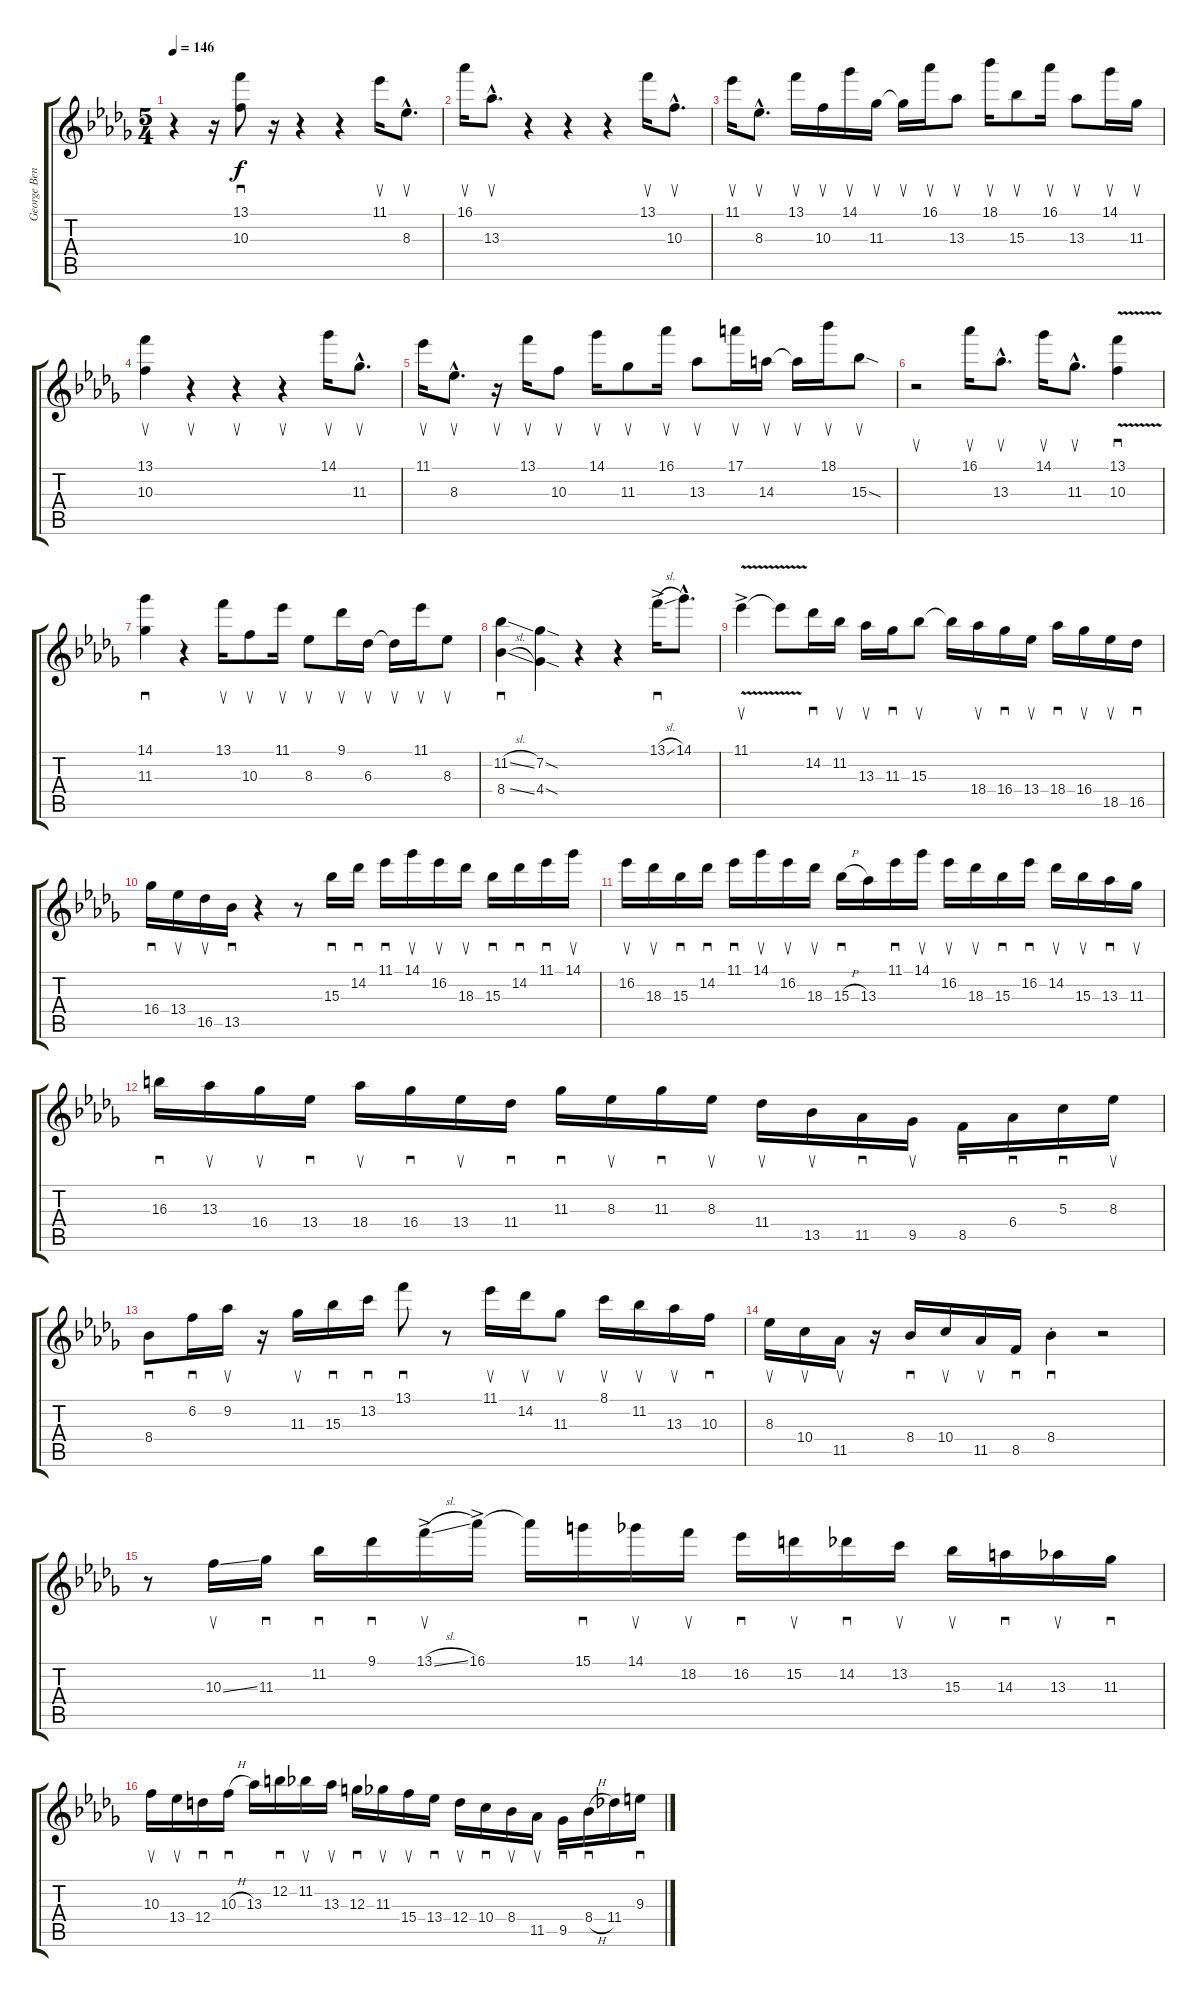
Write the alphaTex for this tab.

\track ("George Benson Lead Guitar" "George Ben") {instrument electricguitarjazz}
\staff {score tabs}
\tuning (E4 B3 G3 D3 A2 E2) {hide}
\ts (5 4)
\tempo 146
\clef g2
\ks db
r.4{dy f} r.16 (13.1 10.3).8{sd} r.16 r.4 r.4 11.1.16{su} 8.3{hac}.8{d su} |
16.1.16{su} 13.3{hac}.8{d su} r.4 r.4 r.4 13.1.16{su} 10.3{hac}.8{d su} |
11.1.16{su} 8.3{hac}.8{d su} 13.1.16{su} 10.3.16{su} 14.1.16{su} 11.3.16{su} 11.3{t}.16{su} 16.1.16{su} 13.3.8{su} 18.1.16{su} 15.3.8{su} 16.1.16{su} 13.3.8{su} 14.1.16{su} 11.3.16{su} |
(13.1 10.3).4{su} r.4{su} r.4{su} r.4{su} 14.1.16{su} 11.3{hac}.8{d su} |
11.1.16{su} 8.3{hac}.8{d su} r.16{su} 13.1.16{su} 10.3.8{su} 14.1.16{su} 11.3.8{su} 16.1.16{su} 13.3.8{su} 17.1.16{su} 14.3.16{su} 14.3{t}.16{su} 18.1.16{su} 15.3{sod}.8{su} |
r.2{su} 16.1.16{su} 13.3{hac}.8{d su} 14.1.16{su} 11.3{hac}.8{d su} (13.1{v} 10.3{v}).4{sd} |
(14.1 11.3).4{sd} r.4 13.1.16{su} 10.3.8{su} 11.1.16{su} 8.3.8{su} 9.1.16{su} 6.3.16{su} 6.3{t}.16{su} 11.1.16{su} 8.3.8{su} |
(11.2{sl} 8.4{sl}).4{sd} (7.2{sod} 4.4{sod}).4 r.4 r.4 13.1{sl ac}.16{sd} 14.1{hac}.8{d} |
11.1{v ac}.4{su} 11.1{t}.8 14.2.16{sd} 11.2.16{su} 13.3.16{su} 11.3.16{sd} 15.3.8{su} 15.3{t}.16 18.4.16{su} 16.4.16{sd} 13.4.16{su} 18.4.16{sd} 16.4.16{su} 18.5.16{su} 16.5.16{sd} |
16.4.16{sd} 13.4.16{su} 16.5.16{su} 13.5.16{sd} r.4 r.8 15.3.16{sd} 14.2.16{sd} 11.1.16{sd} 14.1.16{su} 16.2.16{su} 18.3.16{su} 15.3.16{sd} 14.2.16{sd} 11.1.16{sd} 14.1.16{su} |
16.2.16{su} 18.3.16{su} 15.3.16{sd} 14.2.16{sd} 11.1.16{sd} 14.1.16{su} 16.2.16{su} 18.3.16{su} 15.3{h}.16{sd} 13.3.16 11.1.16{sd} 14.1.16{su} 16.2.16{su} 18.3.16{su} 15.3.16{sd} 16.2.16{sd} 14.2.16{su} 15.3.16{su} 13.3.16{sd} 11.3.16{su} |
16.3.16{sd} 13.3.16{su} 16.4.16{su} 13.4.16{sd} 18.4.16{su} 16.4.16{sd} 13.4.16{su} 11.4.16{sd} 11.3.16{sd} 8.3.16{su} 11.3.16{sd} 8.3.16{su} 11.4.16{su} 13.5.16{su} 11.5.16{sd} 9.5.16{su} 8.5.16{sd} 6.4.16{sd} 5.3.16{sd} 8.3.16{su} |
8.4.8{sd} 6.2.16{sd} 9.2.16{su} r.16 11.3.16{su} 15.3.16{sd} 13.2.16{sd} 13.1.8{sd} r.8 11.1.16{su} 14.2.16{su} 11.3.8{su} 8.1.16{su} 11.2.16{su} 13.3.16{su} 10.3.16{sd} |
8.3.16{su} 10.4.16{su} 11.5.16{su} r.16 8.4.16{sd} 10.4.16{su} 11.5.16{su} 8.5.16{sd} 8.4{st}.4{sd} r.2 |
r.8 10.3{ss}.16{su} 11.3.16{sd} 11.2.16{sd} 9.1.16{sd} 13.1{sl ac}.16{su} 16.1{ac}.16 16.1{t}.16 15.1.16{sd} 14.1.16{su} 18.2.16{su} 16.2.16{sd} 15.2.16{su} 14.2.16{sd} 13.2.16{su} 15.3.16{su} 14.3.16{sd} 13.3.16{su} 11.3.16{sd} |
10.3.16{su} 13.4.16{su} 12.4.16{sd} 10.3{h}.16{sd} 13.3.16 12.2.16{sd} 11.2.16{su} 13.3.16{su} 12.3.16{sd} 11.3.16{su} 15.4.16{su} 13.4.16{sd} 12.4.16{su} 10.4.16{sd} 8.4.16{su} 11.5.16{su} 9.5.16{sd} 8.4{h}.16{sd} 11.4.16 9.3{sl}.16{sd}
